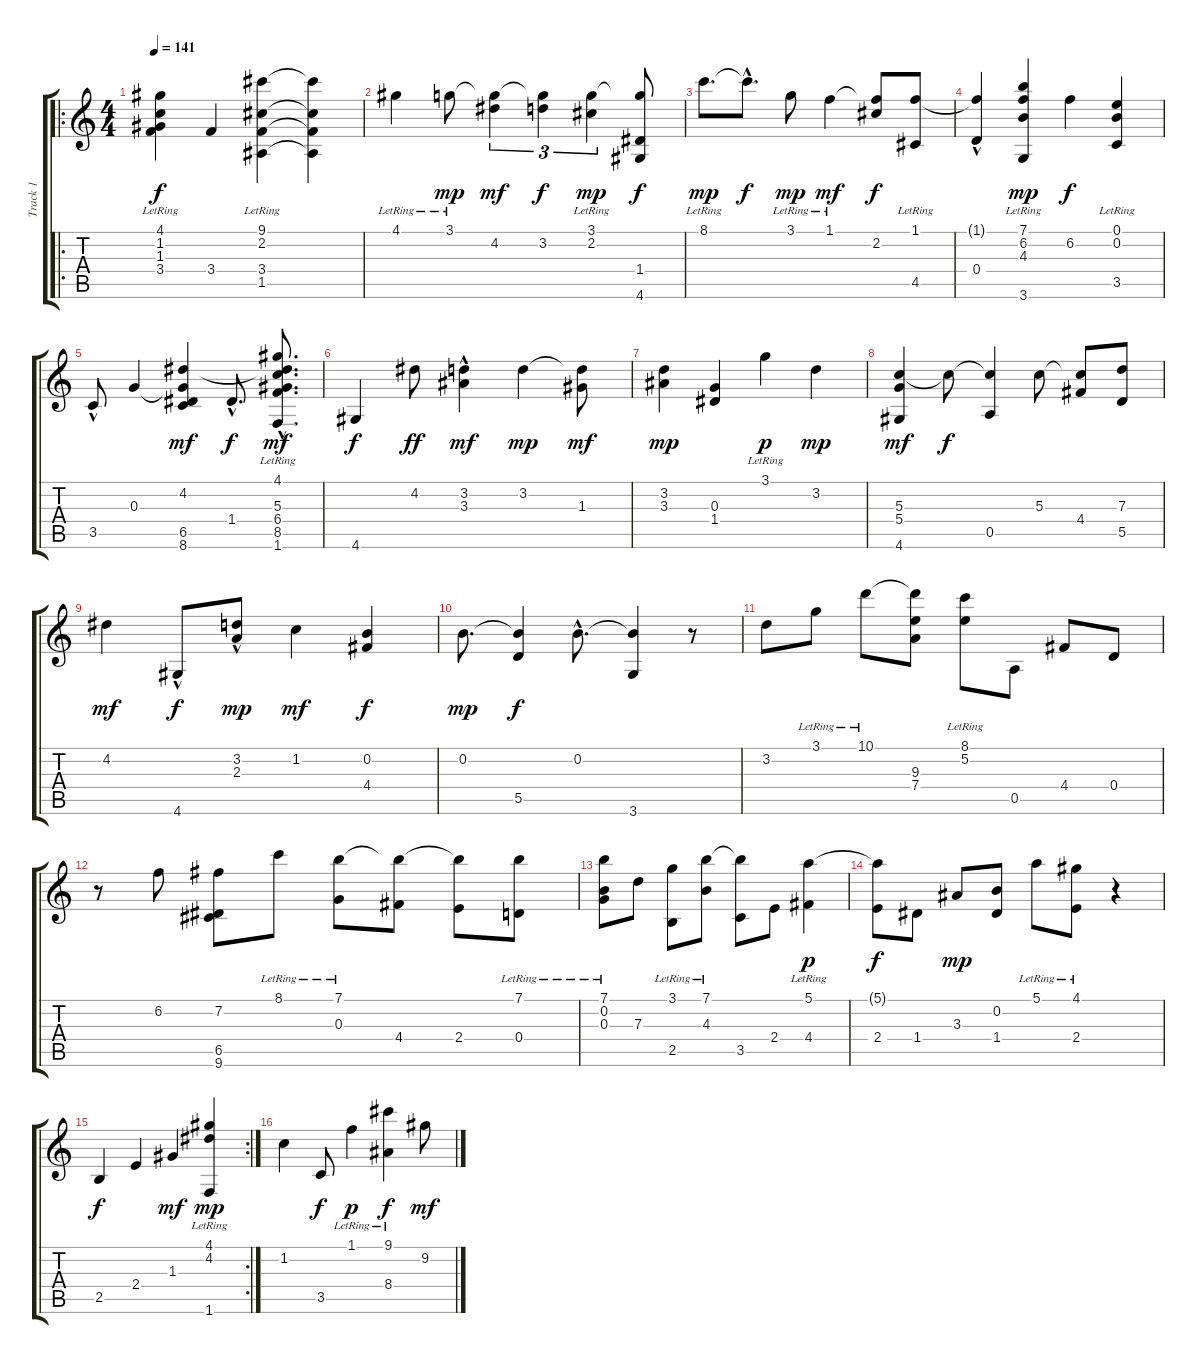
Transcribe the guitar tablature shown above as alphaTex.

\track ("Track 1" "Track 1") {instrument acousticguitarnylon}
\staff {score tabs}
\tuning (E4 B3 G3 D3 A2 E2) {hide}
\ro
\ts (4 4)
\tempo 141
\clef g2
\ks c
(4.1{lr} 1.2{lr} 1.3{lr} 3.4).4{dy f balance 8 instrument acousticguitarnylon} 3.4.4 (9.1{lr} 2.2{lr} 3.4 1.5).4 (9.1{t} 2.2{t} 3.4{t} 1.5{t}).4 |
4.1{lr}.4 3.1{lr}.8{dy mp} (3.1{t} 4.2).4{tu (3 2) dy mf} (3.1{t} 3.2).4{tu (3 2) dy f} (3.1{lr} 2.2).4{tu (3 2) dy mp} (3.1{t} 1.4 4.6).8{dy f} |
8.1{lr}.8{d dy mp} 8.1{hac t}.8{d dy f} 3.1{lr}.8{dy mp} 1.1{lr}.4{dy mf} (1.1{t} 2.2).8{dy f} (1.1{lr} 4.5).8 |
(1.1{hac t} 0.4).4 (7.1{lr} 6.2 4.3 3.6).4{dy mp} 6.2.4{dy f} (0.1{lr} 0.2 3.5).4 |
3.5{hac}.8 0.3.4 (4.2 0.3{t} 6.5 8.6).4{dy mf} 1.4{hac}.8{d dy f} (4.1{hac lr} 4.2{hac t} 5.3{hac} 6.4{hac} 8.5{hac} 1.6{hac}).8{d dy mf} |
4.6.4{dy f} 4.2.8{dy ff} (3.2{hac} 3.3).4{dy mf} 3.2.4{dy mp} (3.2{t} 1.3).8{dy mf} |
(3.2 3.3).4{dy mp} (0.3 1.4).4 3.1{lr}.4{dy p} 3.2.4{dy mp} |
(5.3 5.4 4.6).4{dy mf} 5.3{t}.8{dy f} (5.3{t} 0.5).4 5.3.8 (5.3{t} 4.4).8 (7.3 5.5).8 |
4.2.4{dy mf} 4.6{hac}.8{dy f} (3.2{hac} 2.3).8{dy mp} 1.2.4{dy mf} (0.2 4.4).4{dy f} |
0.2.8{d dy mp} (0.2{t} 5.5).4{dy f} 0.2{hac}.8{d} (0.2{t} 3.6).4 r.8 |
3.2.8 3.1{lr}.8 10.1{lr}.8 (10.1{t} 9.3 7.4).8 (8.1{lr} 5.2).8 0.5.8 4.4.8 0.4.8 |
r.8 6.2.8 (7.2 6.5 9.6).8 8.1{lr}.8 (7.1{lr} 0.3).8 (7.1{t} 4.4).8 (7.1{t} 2.4).8 (7.1{lr} 0.4).8 |
(7.1{lr} 0.2 0.3).8 7.3.8 (3.1{lr} 2.5).8 (7.1{lr} 4.3).8 (7.1{t} 3.5).8 2.4.8 (5.1{lr} 4.4).4{dy p} |
(5.1{t} 2.4).8{dy f} 1.4.8 3.3.8{dy mp} (0.2 1.4).8 5.1{lr}.8 (4.1{lr} 2.4).8 r.4 |
\rc 2
2.5.4{dy f} 2.4.4 1.3.4{dy mf} (4.1{lr} 4.2 1.6).4{dy mp} |
1.2.4 3.5.8{dy f} 1.1{lr}.4{dy p} (9.1{lr} 8.4).4{dy f} 9.2.8{dy mf}
